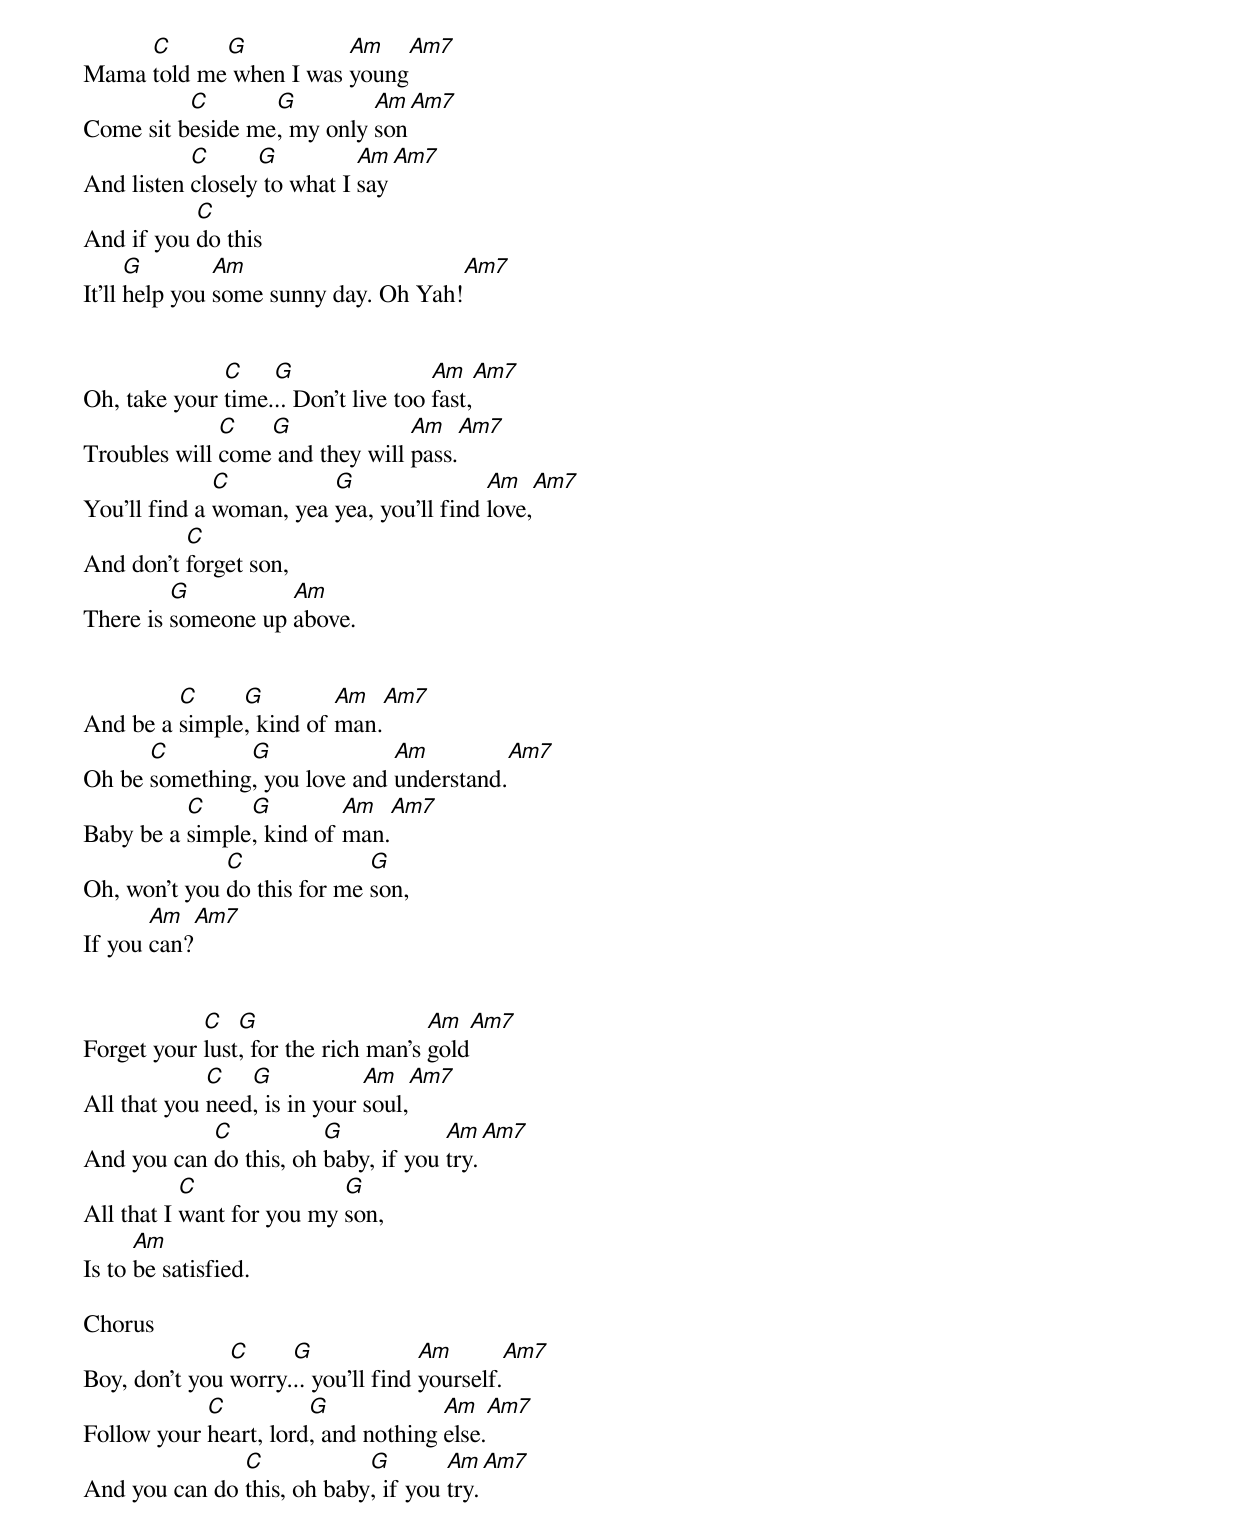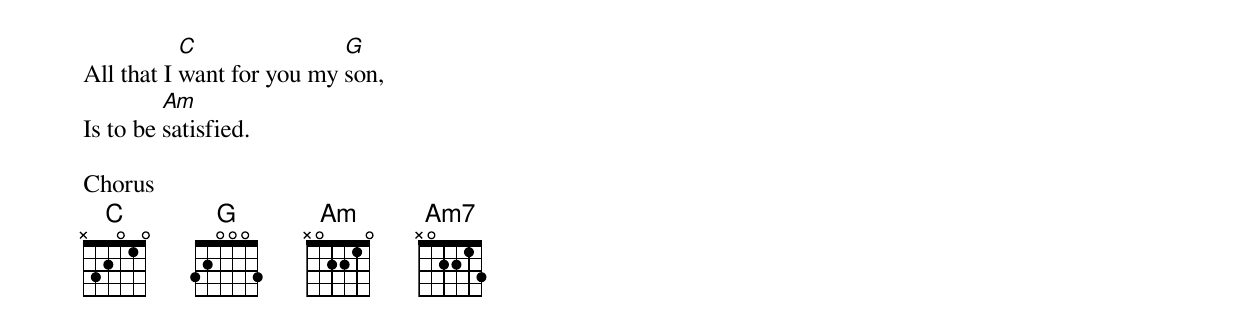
     C      G           Am     Am7
Mama told me when I was young
          C       G         Am   Am7
Come sit beside me, my only son
           C      G          Am  Am7
And listen closely to what I say
           C
And if you do this
      G        Am                     Am7
It'll help you some sunny day. Oh Yah!


              C    G                 Am     Am7
Oh, take your time... Don't live too fast,
              C   G              Am    Am7
Troubles will come and they will pass.
              C          G                Am    Am7
You'll find a woman, yea yea, you'll find love,
          C
And don't forget son,
         G          Am
There is someone up above.


         C     G         Am   Am7
And be a simple, kind of man.
      C        G              Am         Am7
Oh be something, you love and understand.
          C     G         Am   Am7
Baby be a simple, kind of man.
              C              G
Oh, won't you do this for me son,
       Am   Am7
If you can?


            C   G                    Am   Am7
Forget your lust, for the rich man's gold
             C   G            Am    Am7
All that you need, is in your soul,
            C           G            Am   Am7
And you can do this, oh baby, if you try.
           C               G
All that I want for you my son,
      Am
Is to be satisfied.

Chorus
               C     G              Am       Am7
Boy, don't you worry... you'll find yourself.
            C          G             Am    Am7
Follow your heart, lord, and nothing else.
               C            G        Am   Am7
And you can do this, oh baby, if you try.
           C               G
All that I want for you my son,
         Am
Is to be satisfied.

Chorus
